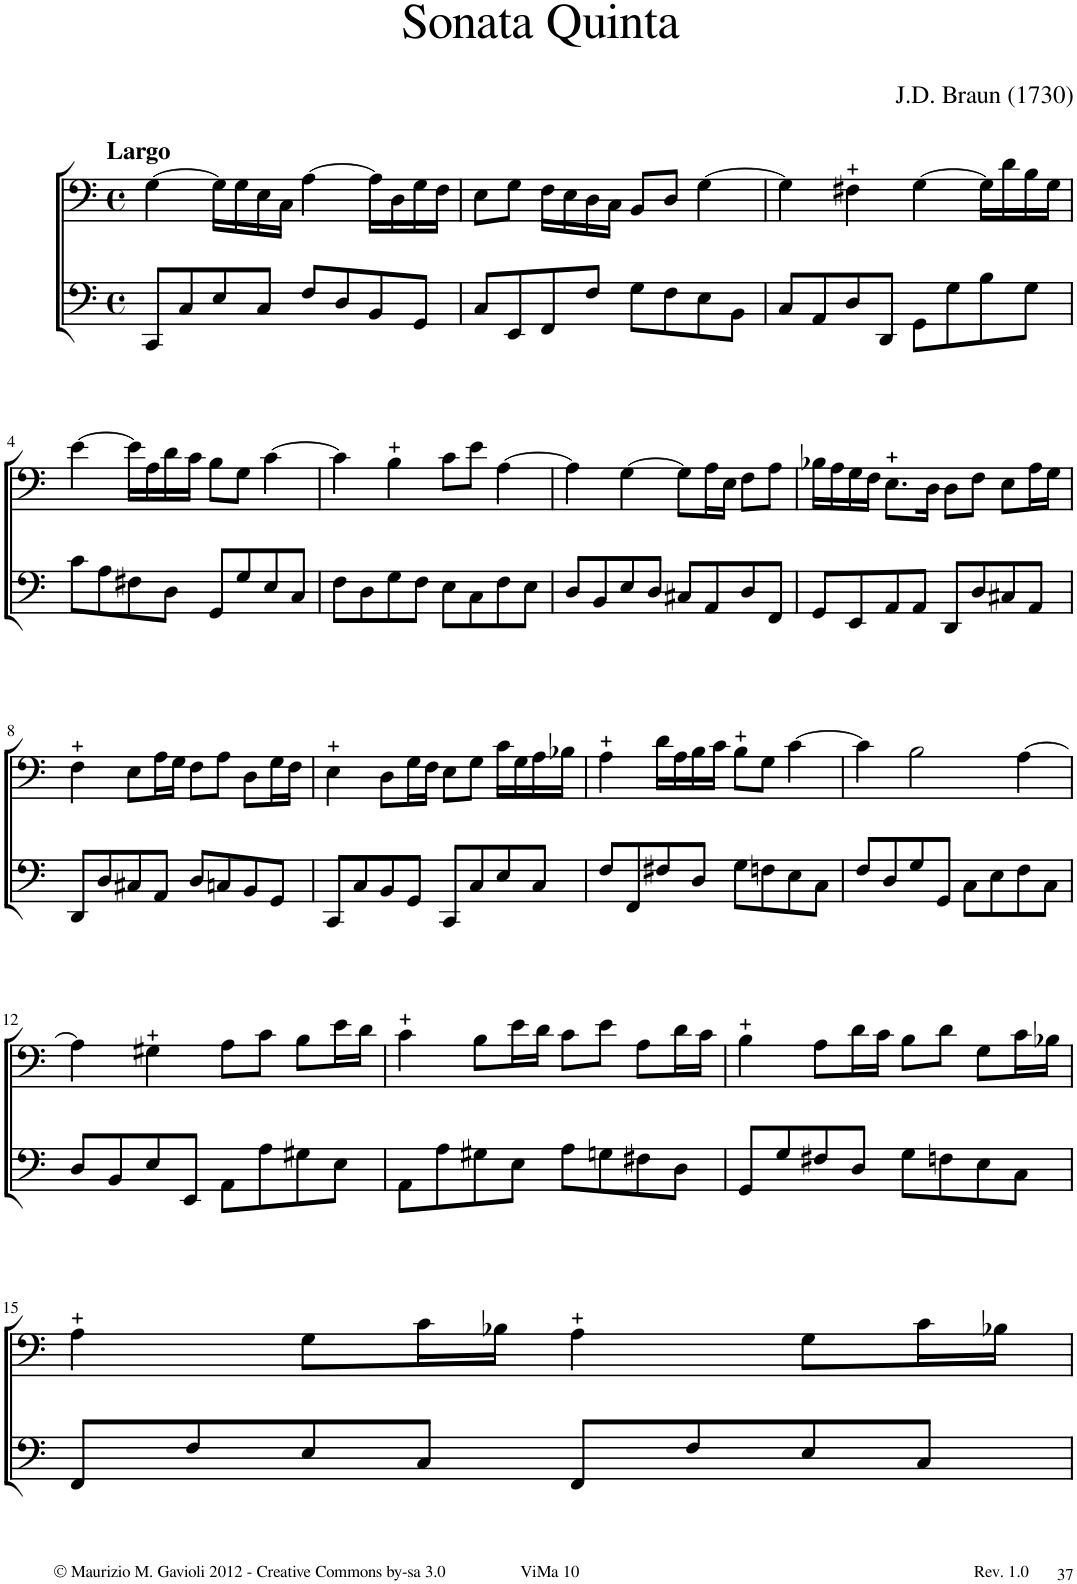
**kern	**kern
*part2	*part1
*staff2	*staff1
*I"Viola da gamba	*I"Viola da gamba
*clefF4	*clefF4
*k[]	*k[]
*M4/4	*M4/4
*met(c)	*met(c)
=1	=1
!	!LO:TX:a:B:t=Largo
8CC/L	[4G\
8C/	.
8E/	16G\LL]
.	16G\
8C/J	16E\
.	16C\JJ
8F/L	[4A\
8D/	.
8BB/	16A\LL]
.	16D\
8GG/J	16G\
.	16F\JJ
=2	=2
8C/L	8E\L
8EE/	8G\J
8FF/	16F\LL
.	16E\
8F/J	16D\
.	16C\JJ
8G\L	8BB/L
8F\	8D/J
8E\	[4G\
8BB\J	.
=3	=3
8C/L	4G\]
8AA/	.
8D/	4F#X\
8DD/J	.
8GG\L	[4G\
8G\	.
8B\	16G\LL]
.	16d\
8G\J	16B\
.	16G\JJ
!!LO:LB:g=z
=4	=4
8c\L	[4e\
8A\	.
8F#X\	16e\LL]
.	16A\
8D\J	16d\
.	16c\JJ
8GG/L	8B\L
8G/	8G\J
8E/	[4c\
8C/J	.
=5	=5
8F\L	4c\]
8D\	.
8G\	4B\
8F\J	.
8E\L	8c\L
8C\	8e\J
8F\	[4A\
8E\J	.
=6	=6
8D/L	4A\]
8BB/	.
8E/	[4G\
8D/J	.
8C#X/L	8G\L]
8AA/	16A\L
.	16E\JJ
8D/	8F\L
8FF/J	8A\J
=7	=7
8GG/L	16B-X\LL
.	16A\
8EE/	16G\
.	16F\JJ
8AA/	8.E\L
8AA/J	.
.	16D\Jk
8DD/L	8D\L
8D/	8F\J
8C#X/	8E\L
8AA/J	16A\L
.	16G\JJ
!!LO:LB:g=z
=8	=8
8DD/L	4F\
8D/	.
8C#X/	8E\L
8AA/J	16A\L
.	16G\JJ
8D/L	8F\L
8Cn/	8A\J
8BB/	8D\L
8GG/J	16G\L
.	16F\JJ
=9	=9
8CC/L	4E\
8C/	.
8BB/	8D\L
8GG/J	16G\L
.	16F\JJ
8CC/L	8E\L
8C/	8G\J
8E/	16c\LL
.	16G\
8C/J	16A\
.	16B-X\JJ
=10	=10
8F/L	4A\
8FF/	.
8F#X/	16d\LL
.	16A\
8D/J	16B\
.	16c\JJ
8G\L	8B\L
8Fn\	8G\J
8E\	[4c\
8C\J	.
=11	=11
8F/L	4c\]
8D/	.
8G/	2B\
8GG/J	.
8C\L	.
8E\	.
8F\	[4A\
8C\J	.
!!LO:LB:g=z
=12	=12
8D/L	4A\]
8BB/	.
8E/	4G#X\
8EE/J	.
8AA\L	8A\L
8A\	8c\J
8G#X\	8B\L
8E\J	16e\L
.	16d\JJ
=13	=13
8AA\L	4c\
8A\	.
8G#X\	8B\L
8E\J	16e\L
.	16d\JJ
8A\L	8c\L
8Gn\	8e\J
8F#X\	8A\L
8D\J	16d\L
.	16c\JJ
=14	=14
8GG/L	4B\
8G/	.
8F#X/	8A\L
8D/J	16d\L
.	16c\JJ
8G\L	8B\L
8Fn\	8d\J
8E\	8G\L
8C\J	16c\L
.	16B-X\JJ
!!LO:LB:g=z
=15	=15
8FF/L	4A\
8F/	.
8E/	8G\L
8C/J	16c\L
.	16B-X\JJ
8FF/L	4A\
8F/	.
8E/	8G\L
8C/J	16c\L
.	16B-X\JJ
=	=
*-	*-
